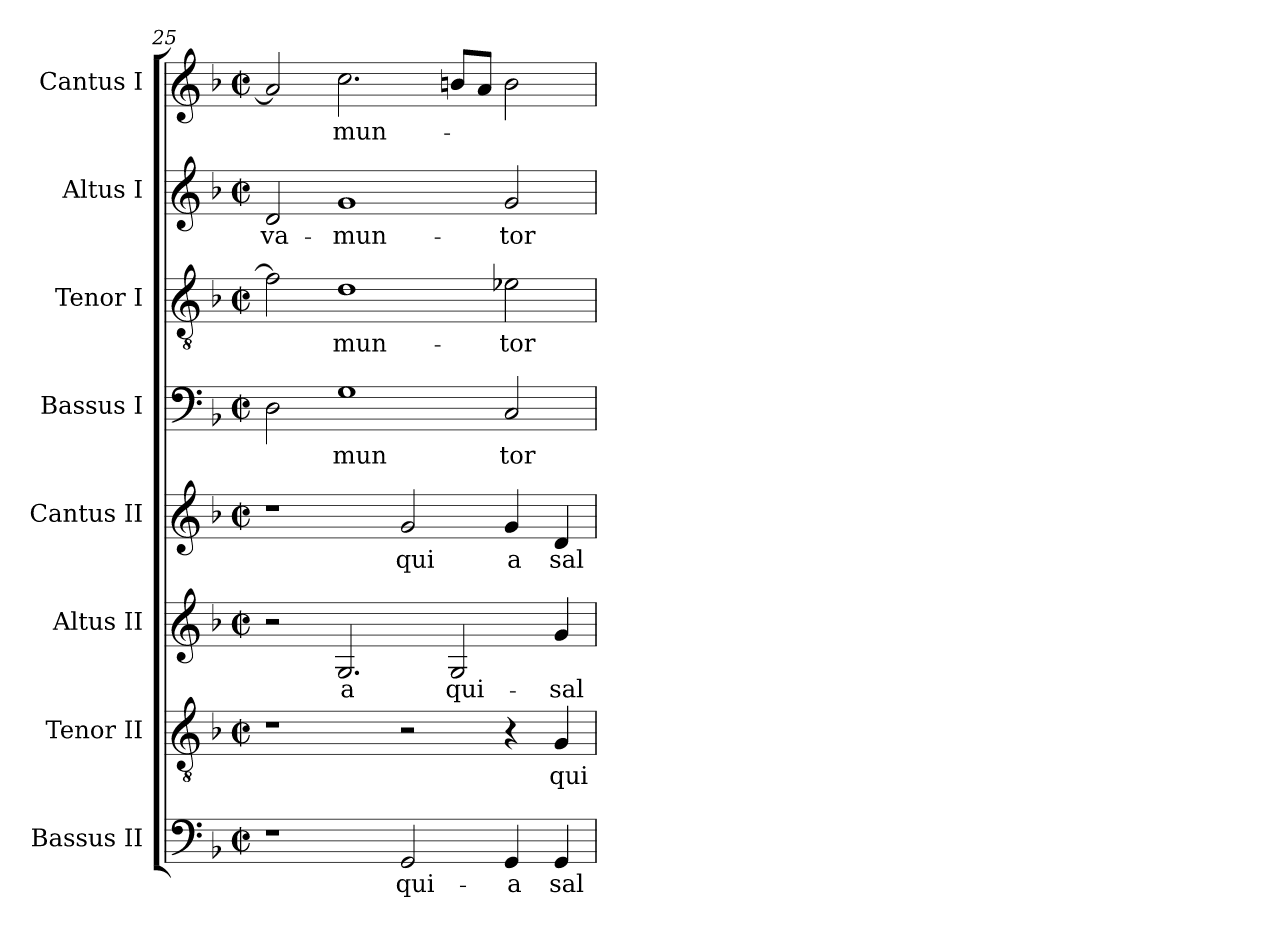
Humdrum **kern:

**kern	**text	**kern	**text	**kern	**text	**kern	**text	**kern	**text	**kern	**text	**kern	**text	**kern	**text
*part8	*part8	*part7	*part7	*part6	*part6	*part5	*part5	*part4	*part4	*part3	*part3	*part2	*part2	*part1	*part1
*staff8	*staff8	*staff7	*staff7	*staff6	*staff6	*staff5	*staff5	*staff4	*staff4	*staff3	*staff3	*staff2	*staff2	*staff1	*staff1
*I"Bassus II	*	*I"Tenor II	*	*I"Altus II	*	*I"Cantus II	*	*I"Bassus I	*	*I"Tenor I	*	*I"Altus I	*	*I"Cantus I	*
!!LO:PB:g=z
*clefF4	*	*clefGv2	*	*clefG2	*	*clefG2	*	*clefF4	*	*clefGv2	*	*clefG2	*	*clefG2	*
*k[b-]	*	*k[b-]	*	*k[b-]	*	*k[b-]	*	*k[b-]	*	*k[b-]	*	*k[b-]	*	*k[b-]	*
*F:	*	*F:	*	*F:	*	*F:	*	*F:	*	*F:	*	*F:	*	*F:	*
*M2/2	*	*M2/2	*	*M2/2	*	*M2/2	*	*M2/2	*	*M2/2	*	*M2/2	*	*M2/2	*
*met(c|)	*	*met(c|)	*	*met(c|)	*	*met(c|)	*	*met(c|)	*	*met(c|)	*	*met(c|)	*	*met(c|)	*
=25	=25	=25	=25	=25	=25	=25	=25	=25	=25	=25	=25	=25	=25	=25	=25
!	!	!	!	!	!	!	!	!	!	!	!	!	!LO:LY:b:cj	!	!
*	*	*	*	*	*	*	*	*^	*	*^	*	*	*	*	*
1r	.	1r	.	2r	.	1r	.	2D\	32ryy	.	2f\]	32ryy	.	2d/	-va-	2a/]	.
.	.	.	.	.	.	.	.	.	1ryy	.	.	1ryy	.	.	.	.	.
!	!	!	!	!	!LO:LY:b:cj	!	!	!	!	!LO:LY:b:cj	!	!	!LO:LY:b:cj	!	!LO:LY:b:cj	!	!LO:LY:b
.	.	.	.	2.G/	-a	.	.	1G	.	mun	1d	.	mun-	1g	mun-	2.cc\	mun-
!	!LO:LY:b:cj	!	!	!	!	!	!LO:LY:b:cj	!	!	!	!	!	!	!	!	!	!
2GG/	qui-	2r	.	.	.	2g/	qui	.	.	.	.	.	.	.	.	.	.
.	.	.	.	.	.	.	.	.	2ryy	.	.	2ryy	.	.	.	.	.
!	!	!	!	!	!LO:LY:b:cj	!	!	!	!	!	!	!	!	!	!	!	!
.	.	.	.	2G/	qui-	.	.	.	.	.	.	.	.	.	.	8bn/L	.
.	.	.	.	.	.	.	.	.	.	.	.	.	.	.	.	8a/J	.
!	!LO:LY:b:cj	!	!	!	!	!	!LO:LY:b:cj	!	!	!LO:LY:b:cj	!	!	!LO:LY:b:cj	!	!LO:LY:b:cj	!	!
4GG/	-a	4r	.	.	.	4g/	a	2C/	.	tor	2e-X\	.	tor	2g/	-tor	2b\	.
.	.	.	.	.	.	.	.	.	4...ryy	.	.	4...ryy	.	.	.	.	.
!	!LO:LY:b:cj	!	!LO:LY:b:cj	!	!LO:LY:b:cj	!	!LO:LY:b:cj	!	!	!	!	!	!	!	!	!	!
4GG/	sal-	4G/	qui-	4g/	sal-	4d/	sal	.	.	.	.	.	.	.	.	.	.
*	*	*	*	*	*	*	*	*v	*v	*	*	*	*	*	*	*	*
*	*	*	*	*	*	*	*	*	*	*v	*v	*	*	*	*	*
=	=	=	=	=	=	=	=	=	=	=	=	=	=	=	=
*-	*-	*-	*-	*-	*-	*-	*-	*-	*-	*-	*-	*-	*-	*-	*-
